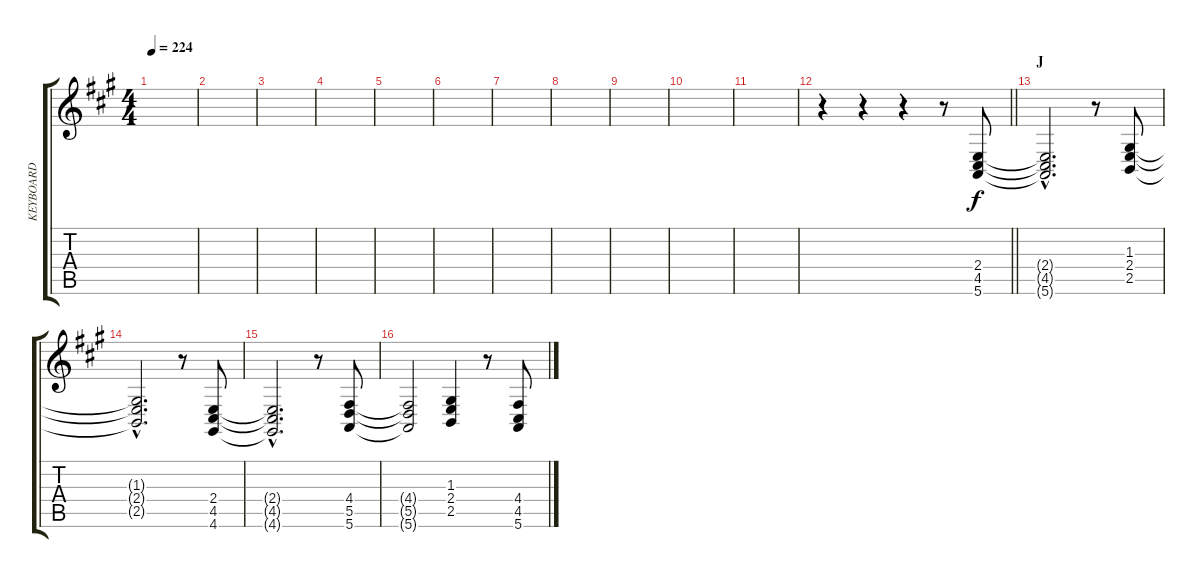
\track ("KEYBOARD" "KEYBOARD") {instrument stringensemble1}
\staff {score tabs}
\tuning (E4 B3 G3 D3 A2 E2) {hide}
\ts (4 4)
\tempo 224
\clef g2
\ks a
|
|
|
|
|
|
|
|
|
|
|
\barLineRight lightlight
r.4 r.4 r.4{instrument electricgrandpiano} r.8 (2.4 4.5 5.6).8 |
\section ("" "J")
(2.4{hac t} 4.5{hac t} 5.6{hac t}).2{d} r.8 (1.3 2.4 2.5).8 |
(1.3{hac t} 2.4{hac t} 2.5{hac t}).2{d} r.8 (2.4 4.5 4.6).8 |
(2.4{hac t} 4.5{hac t} 4.6{hac t}).2{d} r.8 (4.4 5.5 5.6).8 |
(4.4{t} 5.5{t} 5.6{t}).2 (1.3 2.4 2.5).4 r.8 (4.4 4.5 5.6).8
